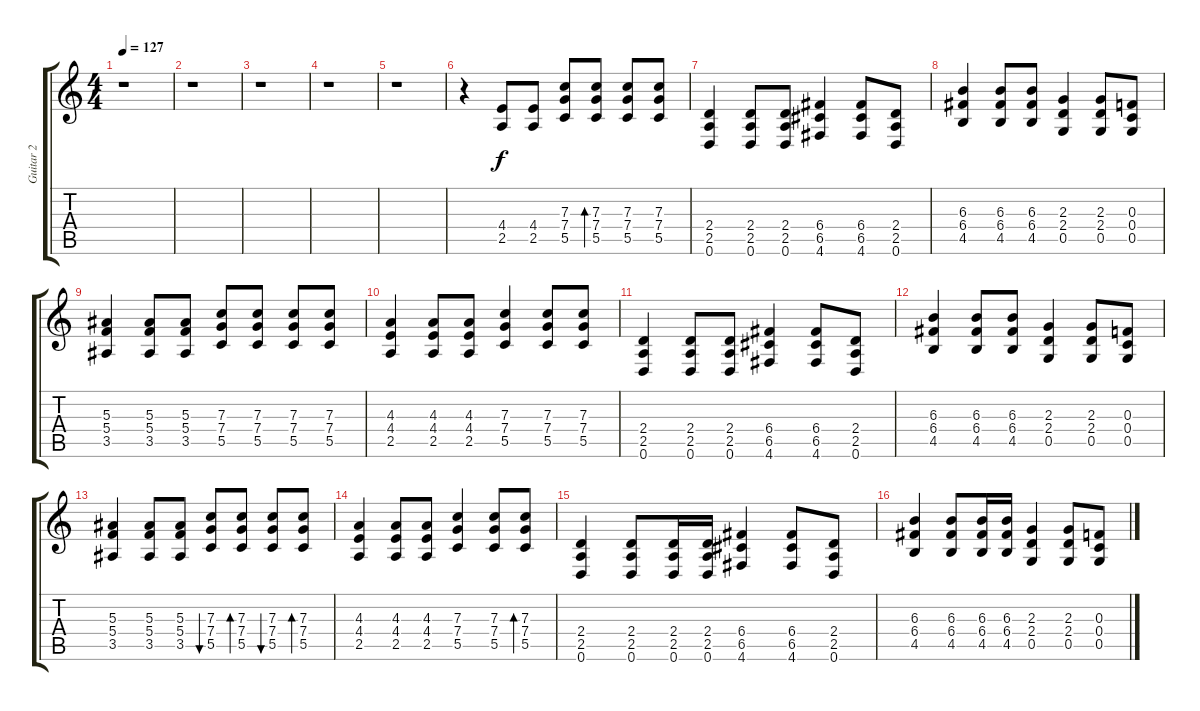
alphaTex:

\track ("Guitar 2" "Guitar 2") {instrument distortionguitar}
\staff {score tabs}
\tuning (D4 A3 F3 C3 G2 D2) {hide}
\ts (4 4)
\tempo 127
\clef g2
\ks c
r.1{dy f} |
r.1 |
r.1 |
r.1 |
r.1 |
r.4 (4.4 2.5).8 (4.4 2.5).8 (7.3 7.4 5.5).8 (7.3 7.4 5.5).8{bd 240} (7.3 7.4 5.5).8 (7.3 7.4 5.5).8 |
(2.4 2.5 0.6).4 (2.4 2.5 0.6).8 (2.4 2.5 0.6).8 (6.4 6.5 4.6).4 (6.4 6.5 4.6).8 (2.4 2.5 0.6).8 |
(6.3 6.4 4.5).4 (6.3 6.4 4.5).8 (6.3 6.4 4.5).8 (2.3 2.4 0.5).4 (2.3 2.4 0.5).8 (0.3 0.4 0.5).8 |
(5.3 5.4 3.5).4 (5.3 5.4 3.5).8 (5.3 5.4 3.5).8 (7.3 7.4 5.5).8 (7.3 7.4 5.5).8 (7.3 7.4 5.5).8 (7.3 7.4 5.5).8 |
(4.3 4.4 2.5).4 (4.3 4.4 2.5).8 (4.3 4.4 2.5).8 (7.3 7.4 5.5).4 (7.3 7.4 5.5).8 (7.3 7.4 5.5).8 |
(2.4 2.5 0.6).4 (2.4 2.5 0.6).8 (2.4 2.5 0.6).8 (6.4 6.5 4.6).4 (6.4 6.5 4.6).8 (2.4 2.5 0.6).8 |
(6.3 6.4 4.5).4 (6.3 6.4 4.5).8 (6.3 6.4 4.5).8 (2.3 2.4 0.5).4 (2.3 2.4 0.5).8 (0.3 0.4 0.5).8 |
(5.3 5.4 3.5).4 (5.3 5.4 3.5).8 (5.3 5.4 3.5).8 (7.3 7.4 5.5).8{bu 240} (7.3 7.4 5.5).8{bd 240} (7.3 7.4 5.5).8{bu 240} (7.3 7.4 5.5).8{bd 240} |
(4.3 4.4 2.5).4 (4.3 4.4 2.5).8 (4.3 4.4 2.5).8 (7.3 7.4 5.5).4 (7.3 7.4 5.5).8 (7.3 7.4 5.5).8{bd 240} |
(2.4 2.5 0.6).4 (2.4 2.5 0.6).8 (2.4 2.5 0.6).16 (2.4 2.5 0.6).16 (6.4 6.5 4.6).4 (6.4 6.5 4.6).8 (2.4 2.5 0.6).8 |
(6.3 6.4 4.5).4 (6.3 6.4 4.5).8 (6.3 6.4 4.5).16 (6.3 6.4 4.5).16 (2.3 2.4 0.5).4 (2.3 2.4 0.5).8 (0.3 0.4 0.5).8
